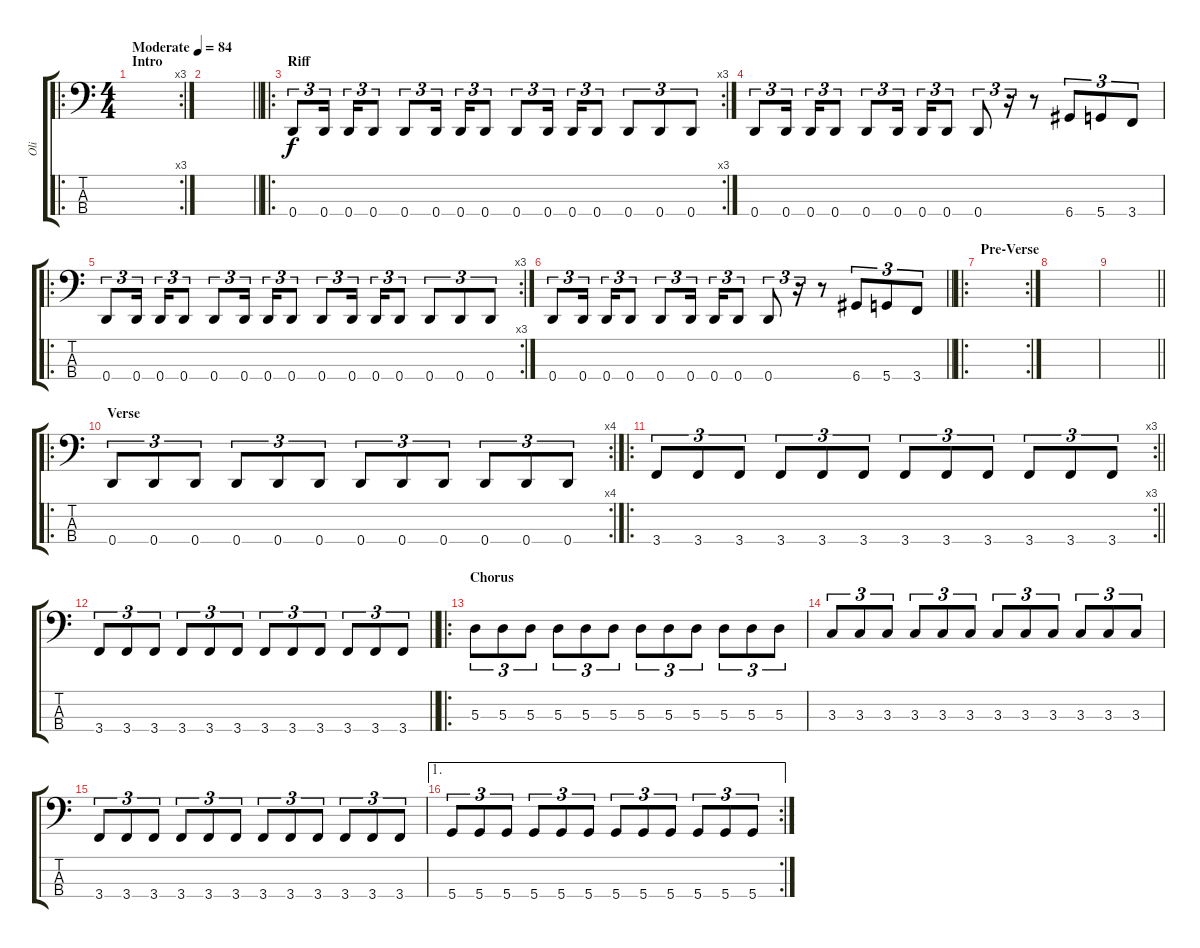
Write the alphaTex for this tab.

\track ("Oli" "Oli") {instrument electricbassfinger}
\staff {score tabs}
\tuning (G2 D2 A1 D1) {hide}
\ro
\rc 3
\ts (4 4)
\section ("" "Intro")
\tempo (84 "Moderate")
\clef f4
\ks c
|
\barLineRight lightlight
|
\ro
\rc 3
\section ("" "Riff")
0.4.8{tu (3 2)} 0.4.16{tu (3 2) beam splitsecondary} 0.4.16{tu (3 2)} 0.4.8{tu (3 2)} 0.4.8{tu (3 2)} 0.4.16{tu (3 2) beam splitsecondary} 0.4.16{tu (3 2)} 0.4.8{tu (3 2)} 0.4.8{tu (3 2)} 0.4.16{tu (3 2) beam splitsecondary} 0.4.16{tu (3 2)} 0.4.8{tu (3 2)} 0.4.8{tu (3 2)} 0.4.8{tu (3 2)} 0.4.8{tu (3 2)} |
0.4.8{tu (3 2)} 0.4.16{tu (3 2) beam splitsecondary} 0.4.16{tu (3 2)} 0.4.8{tu (3 2)} 0.4.8{tu (3 2)} 0.4.16{tu (3 2) beam splitsecondary} 0.4.16{tu (3 2)} 0.4.8{tu (3 2)} 0.4.8{tu (3 2)} r.16{tu (3 2)} r.8 6.4.8{tu (3 2)} 5.4.8{tu (3 2)} 3.4.8{tu (3 2)} |
\ro
\rc 3
0.4.8{tu (3 2)} 0.4.16{tu (3 2) beam splitsecondary} 0.4.16{tu (3 2)} 0.4.8{tu (3 2)} 0.4.8{tu (3 2)} 0.4.16{tu (3 2) beam splitsecondary} 0.4.16{tu (3 2)} 0.4.8{tu (3 2)} 0.4.8{tu (3 2)} 0.4.16{tu (3 2) beam splitsecondary} 0.4.16{tu (3 2)} 0.4.8{tu (3 2)} 0.4.8{tu (3 2)} 0.4.8{tu (3 2)} 0.4.8{tu (3 2)} |
\barLineRight lightlight
0.4.8{tu (3 2)} 0.4.16{tu (3 2) beam splitsecondary} 0.4.16{tu (3 2)} 0.4.8{tu (3 2)} 0.4.8{tu (3 2)} 0.4.16{tu (3 2) beam splitsecondary} 0.4.16{tu (3 2)} 0.4.8{tu (3 2)} 0.4.8{tu (3 2)} r.16{tu (3 2)} r.8 6.4.8{tu (3 2)} 5.4.8{tu (3 2)} 3.4.8{tu (3 2)} |
\ro
\rc 2
\section ("" "Pre-Verse")
|
|
\barLineRight lightlight
|
\ro
\rc 4
\section ("" "Verse")
0.4.8{tu (3 2)} 0.4.8{tu (3 2)} 0.4.8{tu (3 2)} 0.4.8{tu (3 2)} 0.4.8{tu (3 2)} 0.4.8{tu (3 2)} 0.4.8{tu (3 2)} 0.4.8{tu (3 2)} 0.4.8{tu (3 2)} 0.4.8{tu (3 2)} 0.4.8{tu (3 2)} 0.4.8{tu (3 2)} |
\ro
\rc 3
\barLineRight lightlight
3.4.8{tu (3 2)} 3.4.8{tu (3 2)} 3.4.8{tu (3 2)} 3.4.8{tu (3 2)} 3.4.8{tu (3 2)} 3.4.8{tu (3 2)} 3.4.8{tu (3 2)} 3.4.8{tu (3 2)} 3.4.8{tu (3 2)} 3.4.8{tu (3 2)} 3.4.8{tu (3 2)} 3.4.8{tu (3 2)} |
\barLineRight lightlight
3.4.8{tu (3 2)} 3.4.8{tu (3 2)} 3.4.8{tu (3 2)} 3.4.8{tu (3 2)} 3.4.8{tu (3 2)} 3.4.8{tu (3 2)} 3.4.8{tu (3 2)} 3.4.8{tu (3 2)} 3.4.8{tu (3 2)} 3.4.8{tu (3 2)} 3.4.8{tu (3 2)} 3.4.8{tu (3 2)} |
\ro
\section ("" "Chorus")
5.3.8{tu (3 2)} 5.3.8{tu (3 2)} 5.3.8{tu (3 2)} 5.3.8{tu (3 2)} 5.3.8{tu (3 2)} 5.3.8{tu (3 2)} 5.3.8{tu (3 2)} 5.3.8{tu (3 2)} 5.3.8{tu (3 2)} 5.3.8{tu (3 2)} 5.3.8{tu (3 2)} 5.3.8{tu (3 2)} |
3.3.8{tu (3 2)} 3.3.8{tu (3 2)} 3.3.8{tu (3 2)} 3.3.8{tu (3 2)} 3.3.8{tu (3 2)} 3.3.8{tu (3 2)} 3.3.8{tu (3 2)} 3.3.8{tu (3 2)} 3.3.8{tu (3 2)} 3.3.8{tu (3 2)} 3.3.8{tu (3 2)} 3.3.8{tu (3 2)} |
3.4.8{tu (3 2)} 3.4.8{tu (3 2)} 3.4.8{tu (3 2)} 3.4.8{tu (3 2)} 3.4.8{tu (3 2)} 3.4.8{tu (3 2)} 3.4.8{tu (3 2)} 3.4.8{tu (3 2)} 3.4.8{tu (3 2)} 3.4.8{tu (3 2)} 3.4.8{tu (3 2)} 3.4.8{tu (3 2)} |
\ae 1
\rc 2
5.4.8{tu (3 2)} 5.4.8{tu (3 2)} 5.4.8{tu (3 2)} 5.4.8{tu (3 2)} 5.4.8{tu (3 2)} 5.4.8{tu (3 2)} 5.4.8{tu (3 2)} 5.4.8{tu (3 2)} 5.4.8{tu (3 2)} 5.4.8{tu (3 2)} 5.4.8{tu (3 2)} 5.4.8{tu (3 2)}
